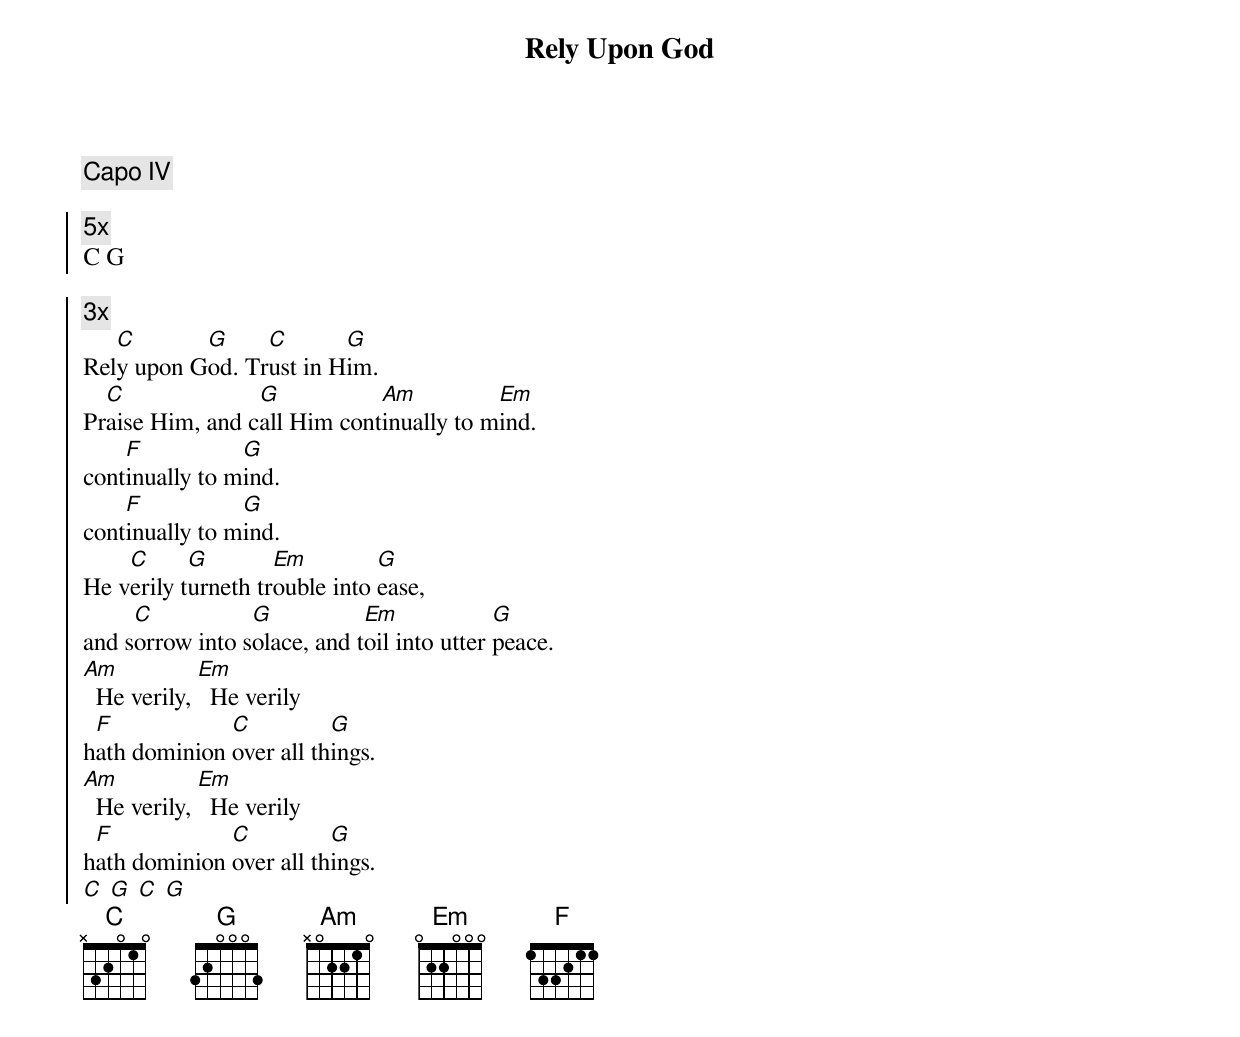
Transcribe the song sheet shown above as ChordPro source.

{title: Rely Upon God}
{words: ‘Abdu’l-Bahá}
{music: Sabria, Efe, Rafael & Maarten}
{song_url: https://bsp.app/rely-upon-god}
{c: Capo IV}

{soc}
{c: 5x}
C G
{eoc}

{soc}
{c: 3x}
Rel[C]y upon G[G]od. Tr[C]ust in H[G]im.
Pr[C]aise Him, and c[G]all Him cont[Am]inually to m[Em]ind.
cont[F]inually to m[G]ind.
cont[F]inually to m[G]ind.
He v[C]erily t[G]urneth tr[Em]ouble into [G]ease,
and s[C]orrow into s[G]olace, and t[Em]oil into utter [G]peace.
[Am]  He verily, [Em]  He verily
h[F]ath dominion [C]over all th[G]ings.
[Am]  He verily, [Em]  He verily
h[F]ath dominion [C]over all th[G]ings.
[C] [G] [C] [G]
{eoc}
